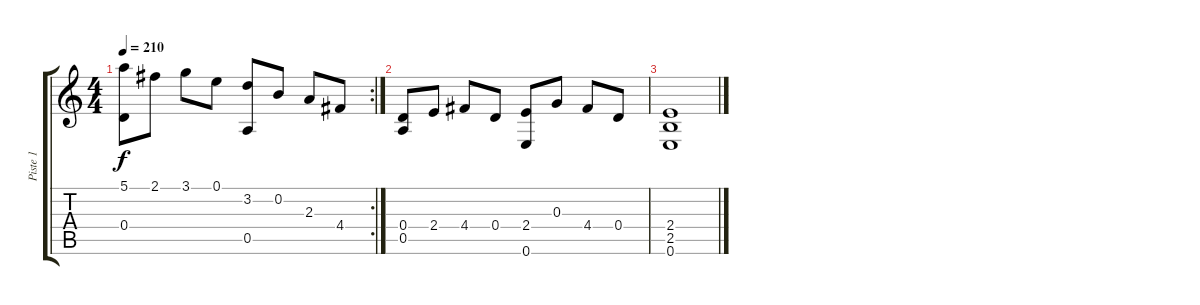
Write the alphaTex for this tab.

\track ("Piste 1" "Piste 1") {instrument acousticguitarnylon}
\staff {score tabs}
\tuning (E4 B3 G3 D3 A2 E2) {hide}
\rc 2
\ts (4 4)
\tempo 210
\clef g2
\ks c
(5.1 0.4).8{dy f} 2.1.8 3.1.8 0.1.8 (3.2 0.5).8 0.2.8 2.3.8 4.4.8 |
(0.4 0.5).8 2.4.8 4.4.8 0.4.8 (2.4 0.6).8 0.3.8 4.4.8 0.4.8 |
(2.4 2.5 0.6).1
